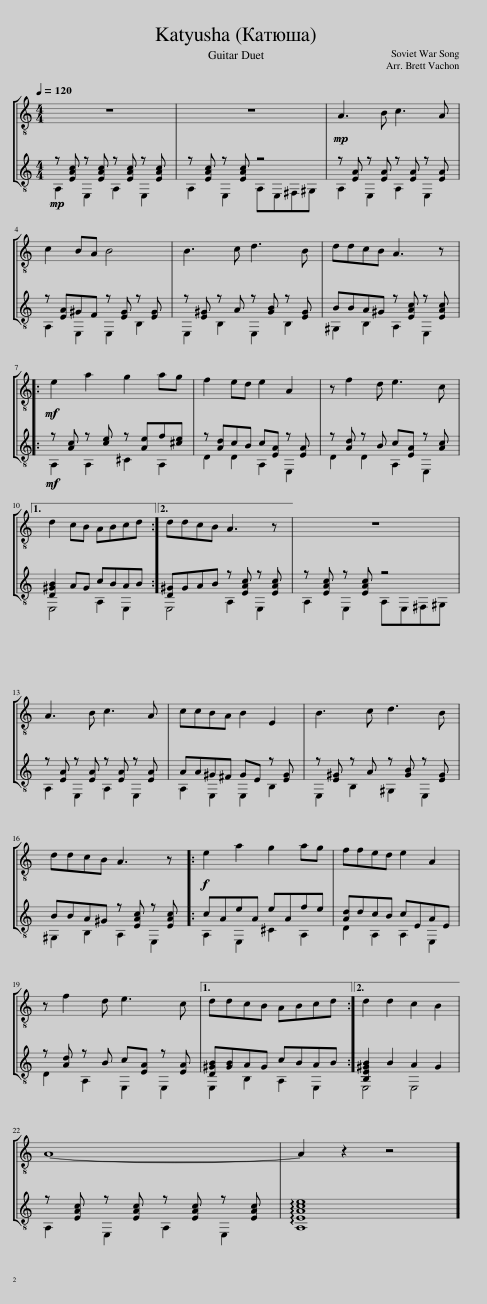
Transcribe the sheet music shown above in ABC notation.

X:1
%%score [ 1 ( 2 3 ) ]
L:1/8
Q:1/4=120
M:4/4
I:linebreak $
K:C
V:1 treble-8
V:2 treble-8
V:3 treble-8
V:1
 z8 | z8 |!mp! A3 B c3 A |$ c2 BA B4 | B3 c d3 B | %5
 ddcB A3 z |:$!mf! e2 a2 g2 ag | f2 ed e2 A2 | z f2 d e3 c |1$ d2 cB ABcd :|2 %10
 ddcB A3 z || z8 |$ A3 B c3 A | ccBA B2 E2 | B3 c d3 B |$ %15
 ddcB A3 z |:!f! e2 a2 g2 ag | ffed e2 A2 |$ z f2 d e3 c |1 ddcB ABcd :|2 %20
 d2 d2 c2 B2 ||$ A8- | A2 z2 z4 |] %23
V:2
!mp! z [EAc] z [EAc] z [EAc] z [EAc] | z [EAc] z [EAc] z4 | z [EA] z [EA] z [EA] z [EA] |$ z [EA]^GF z [EG] z [EG] | z [E^G] z A z [GB] z [EG] | %5
 BBA^G z [EAc] z [EAc] |:$!mf! z [Ac] z [ce] z [Ae]f[^ce] | z [Ad]cB c[EA] z [EA] | z [Ad] z B c[EA] z [Ac] |1$ [D^GB]2 AG cBAB :|2 %10
 [D^G]GAB z [EAc] z [EAc] || z [EAc] z [EAc] z4 |$ z [EA] z [EA] z [EA] z [EA] | AA^G^F GE z [EG] | z [E^G] z A z [GB] z [EG] |$ %15
 BBA^G z [EAc] z [EAc] |: cAeA eAfe | [Ad]dcB cEAE |$ z [Ad] z B c[EA] z [EA] |1 [D^GB][GB]AG cBAB :|2 %20
 [B,E^GB]2 B2 A2 G2 ||$ z [EAc] z [EAc] z [EAc] z [EAc] | !arpeggio![EAce]8 |] %23
V:3
 A,2 E,2 A,2 E,2 | A,2 E,2 A,E,^F,^G, | A,2 E,2 A,2 E,2 |$ A,2 E,2 E,2 B,2 | E,2 B,2 E,2 B,2 | %5
 ^G,2 B,2 A,2 E,2 |:$ A,2 A,2 ^C2 A,2 | D2 D2 A,2 E,2 | D2 D2 A,2 E,2 |1$ E,4 A,2 E,2 :|2 %10
 E,4 A,2 E,2 || A,2 E,2 A,E,^F,^G, |$ A,2 E,2 A,2 E,2 | A,2 E,2 E,2 B,2 | E,2 B,2 ^G,2 E,2 |$ %15
 ^G,2 B,2 A,2 E,2 |: A,2 E,2 ^C2 A,2 | D2 A,2 A,2 E,2 |$ D2 A,2 E,2 E,2 |1 E,2 B,2 A,2 E,2 :|2 %20
 E,4 E,4 ||$ A,2 E,2 A,2 E,2 | A,8 |] %23
